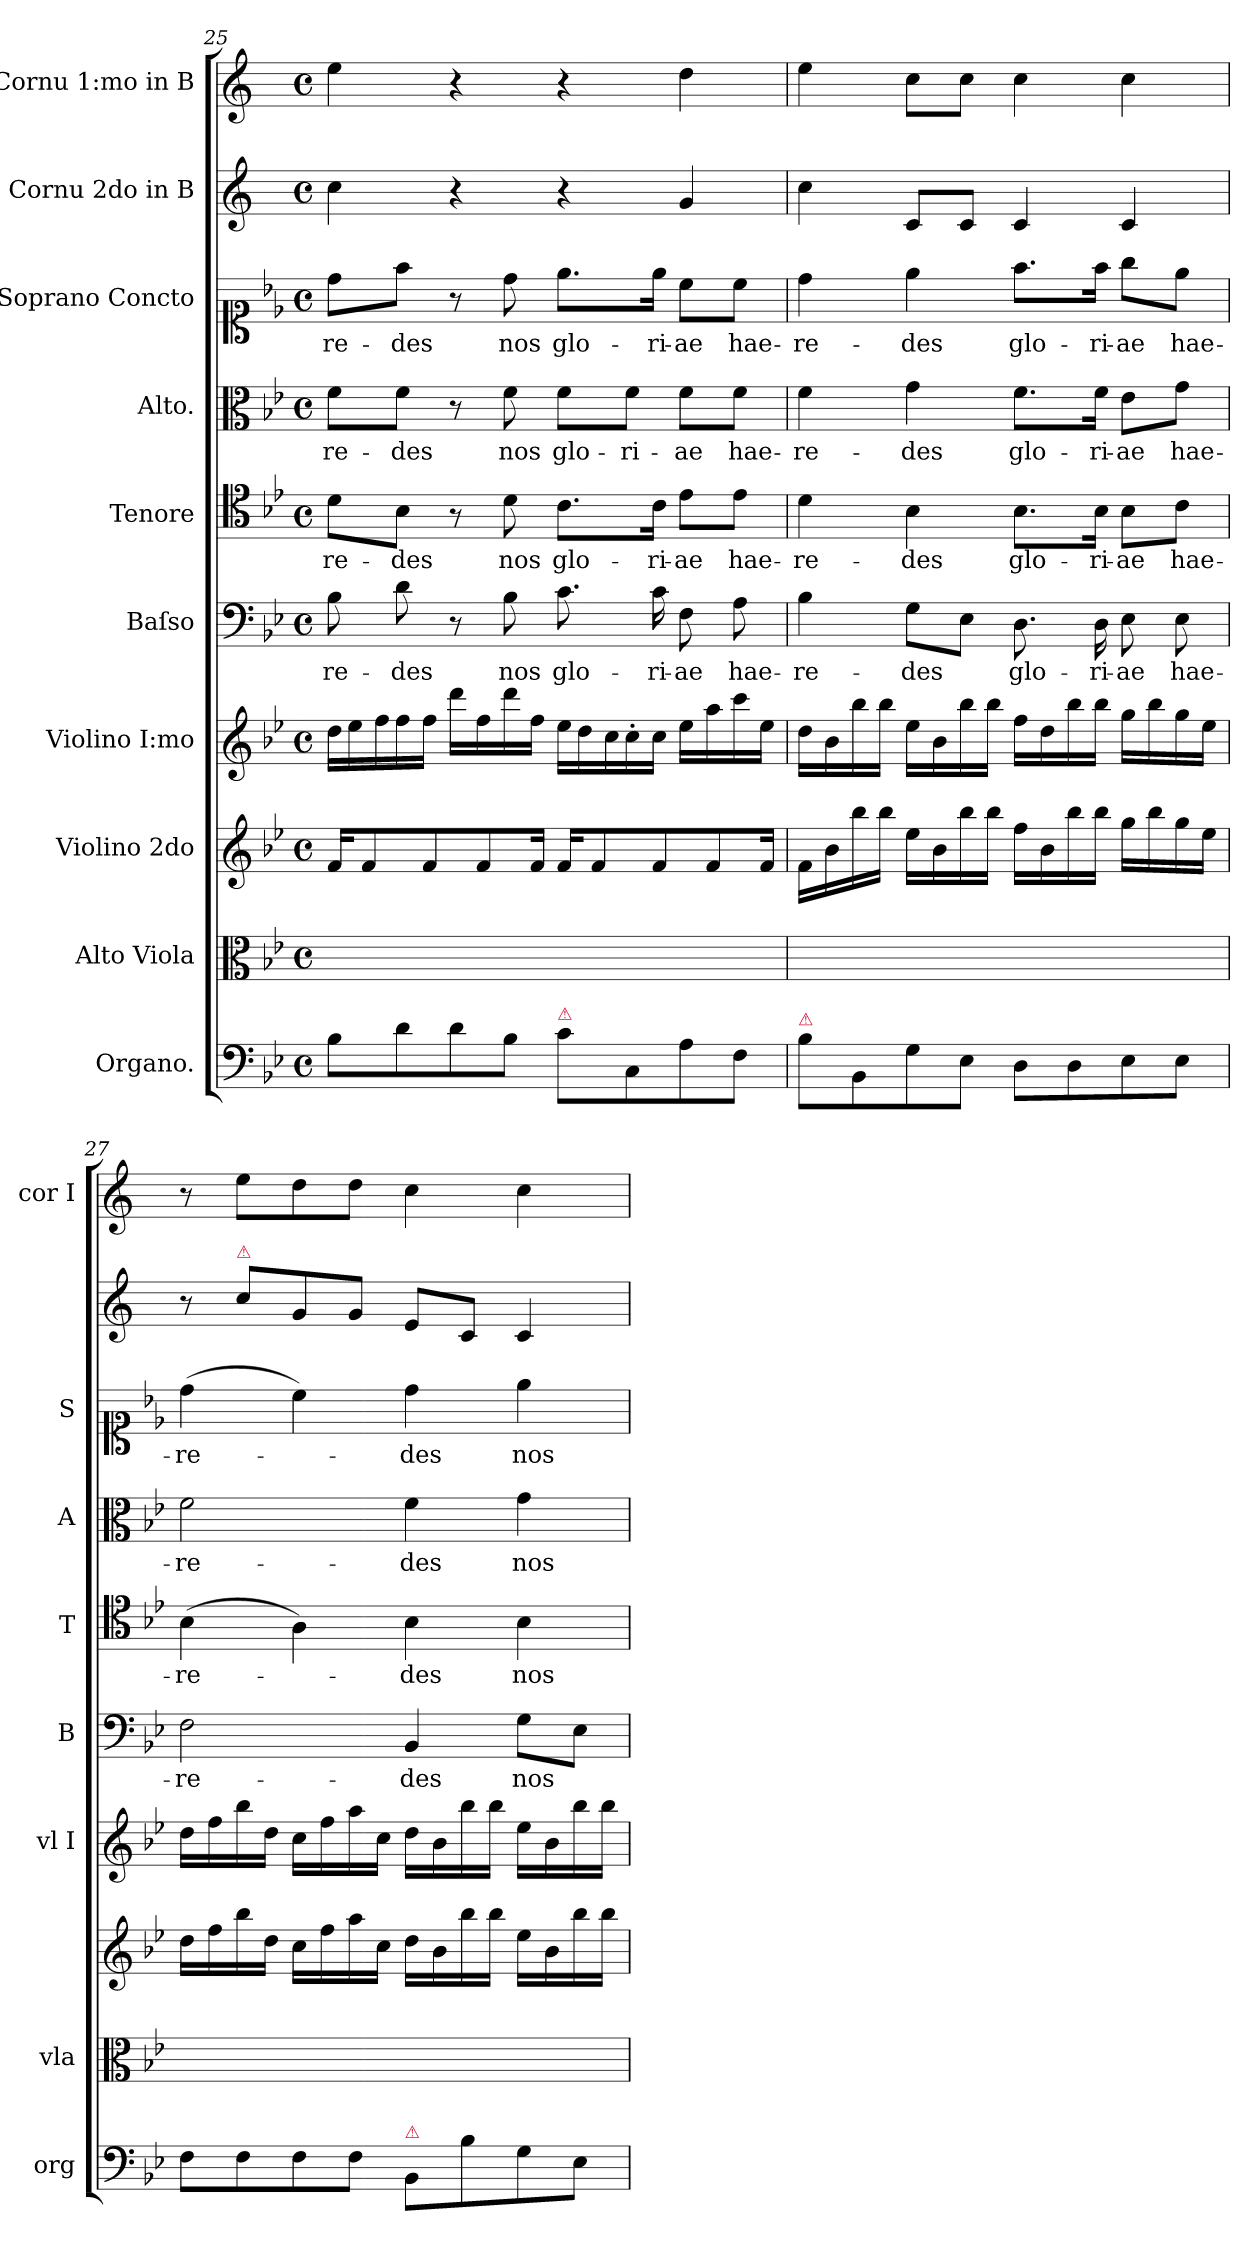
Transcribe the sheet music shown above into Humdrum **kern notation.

**kern	**kern	**kern	**kern	**kern	**text	**kern	**text	**kern	**text	**kern	**text	**kern	**kern
*part10	*part9	*part8	*part7	*part6	*part6	*part5	*part5	*part4	*part4	*part3	*part3	*part2	*part1
*staff10	*staff9	*staff8	*staff7	*staff6	*staff6	*staff5	*staff5	*staff4	*staff4	*staff3	*staff3	*staff2	*staff1
*I"Organo.	*I"Alto Viola	*I"Violino 2do	*I"Violino I:mo	*I"Baſso	*	*I"Tenore	*	*I"Alto.	*	*I"Soprano Concto	*	*I"Cornu 2do in B	*I"Cornu 1:mo in B
*I'org	*I'vla	*	*I'vl I	*I'B	*	*I'T	*	*I'A	*	*I'S	*	*	*I'cor I
*clefF4	*clefC3	*clefG2	*clefG2	*clefF4	*	*clefC4	*	*clefC3	*	*clefC1	*	*clefG2	*clefG2
*	*	*	*	*	*	*	*	*	*	*	*	*ITrd1c2	*ITrd1c2
*k[b-e-]	*k[b-e-]	*k[b-e-]	*k[b-e-]	*k[b-e-]	*	*k[b-e-]	*	*k[b-e-]	*	*k[b-e-]	*	*k[b-e-]	*k[b-e-]
*M4/4	*M4/4	*M4/4	*M4/4	*M4/4	*	*M4/4	*	*M4/4	*	*M4/4	*	*M4/4	*M4/4
*met(c)	*met(c)	*met(c)	*met(c)	*met(c)	*	*met(c)	*	*met(c)	*	*met(c)	*	*met(c)	*met(c)
*	*	*	*Xtuplet	*	*	*	*	*	*	*	*	*	*
=25	=25	=25	=25	=25	=25	=25	=25	=25	=25	=25	=25	=25	=25
8B-\L	1ryy	16f/KL	24dd\LL	8B-\	-re-	8d\L	-re-	8f\L	-re-	8dd\L	-re-	4b-\	4dd\
.	.	.	24ee-\	.	.	.	.	.	.	.	.	.	.
.	.	8f/	.	.	.	.	.	.	.	.	.	.	.
.	.	.	24ff\	.	.	.	.	.	.	.	.	.	.
8d\	.	.	16ff\	8d\	-des	8B-\J	-des	8f\J	-des	8ff\J	-des	.	.
.	.	8f/	16ff\JJ	.	.	.	.	.	.	.	.	.	.
8d\	.	.	16ddd\LL	8r	.	8r	.	8r	.	8r	.	4r	4r
.	.	8f/	16ff\	.	.	.	.	.	.	.	.	.	.
8B-\J	.	.	16ddd\	8B-\	nos	8d\	nos	8f\	nos	8dd\	nos	.	.
.	.	16f/Jk	16ff\JJ	.	.	.	.	.	.	.	.	.	.
!LO:TX:a:color=crimson:t=⚠	!	!	!	!	!	!	!	!	!	!	!	!	!
8c\L	.	16f/KL	24ee-\LL	8.c\	glo-	8.c\L	glo-	8f\L	glo-	8.ee-\L	glo-	4r	4r
.	.	.	24dd\	.	.	.	.	.	.	.	.	.	.
.	.	8f/	.	.	.	.	.	.	.	.	.	.	.
.	.	.	24cc\	.	.	.	.	.	.	.	.	.	.
8C/	.	.	16cc'\	.	.	.	.	8f\J	-ri-	.	.	.	.
.	.	8f/	16cc\JJ	16c\	-ri-	16c\Jk	-ri-	.	.	16ee-\Jk	-ri-	.	.
8A\	.	.	16ee-\LL	8F\	-ae	8e-\L	-ae	8f\L	-ae	8cc\L	-ae	4f/	4cc\
.	.	8f/	16aa\	.	.	.	.	.	.	.	.	.	.
8F\J	.	.	16ccc\	8A\	hae-	8e-\J	hae-	8f\J	hae-	8cc\J	hae-	.	.
.	.	16f/Jk	16ee-\JJ	.	.	.	.	.	.	.	.	.	.
=26	=26	=26	=26	=26	=26	=26	=26	=26	=26	=26	=26	=26	=26
!LO:TX:a:color=crimson:t=⚠	!	!	!	!	!	!	!	!	!	!	!	!	!
8B-\L	1ryy	16f\LL	16dd\LL	4B-\	-re-	4d\	-re-	4f\	-re-	4dd\	-re-	4b-\	4dd\
.	.	16b-\	16b-\	.	.	.	.	.	.	.	.	.	.
8BB-/	.	16bb-\	16bb-\	.	.	.	.	.	.	.	.	.	.
.	.	16bb-\JJ	16bb-\JJ	.	.	.	.	.	.	.	.	.	.
8G\	.	16ee-\LL	16ee-\LL	8G\L	-des	4B-\	-des	4g\	-des	4ee-\	-des	8B-/L	8b-\L
.	.	16b-\	16b-\	.	.	.	.	.	.	.	.	.	.
8E-\J	.	16bb-\	16bb-\	8E-\J	.	.	.	.	.	.	.	8B-/J	8b-\J
.	.	16bb-\JJ	16bb-\JJ	.	.	.	.	.	.	.	.	.	.
8D\L	.	16ff\LL	16ff\LL	8.D\	glo-	8.B-\L	glo-	8.f\L	glo-	8.ff\L	glo-	4B-/	4b-\
.	.	16b-\	16dd\	.	.	.	.	.	.	.	.	.	.
8D\	.	16bb-\	16bb-\	.	.	.	.	.	.	.	.	.	.
.	.	16bb-\JJ	16bb-\JJ	16D\	-ri-	16B-\Jk	-ri-	16f\Jk	-ri-	16ff\Jk	-ri-	.	.
8E-\	.	16gg\LL	16gg\LL	8E-\	-ae	8B-\L	-ae	8e-\L	-ae	8gg\L	-ae	4B-/	4b-\
.	.	16bb-\	16bb-\	.	.	.	.	.	.	.	.	.	.
8E-\J	.	16gg\	16gg\	8E-\	hae-	8c\J	hae-	8g\J	hae-	8ee-\J	hae-	.	.
.	.	16ee-\JJ	16ee-\JJ	.	.	.	.	.	.	.	.	.	.
=27	=27	=27	=27	=27	=27	=27	=27	=27	=27	=27	=27	=27	=27
8F\L	1ryy	16dd\LL	16dd\LL	2F\	-re-	(4B-\	-re-	2f\	-re-	(4dd\	-re-	8r	8r
.	.	16ff\	16ff\	.	.	.	.	.	.	.	.	.	.
!	!	!	!	!	!	!	!	!	!	!	!	!LO:TX:a:color=crimson:t=⚠	!
8F\	.	16bb-\	16bb-\	.	.	.	.	.	.	.	.	8b-\L	8dd\L
.	.	16dd\JJ	16dd\JJ	.	.	.	.	.	.	.	.	.	.
8F\	.	16cc\LL	16cc\LL	.	.	4A\)	.	.	.	4cc\)	.	8f/	8cc\
.	.	16ff\	16ff\	.	.	.	.	.	.	.	.	.	.
8F\J	.	16aa\	16aa\	.	.	.	.	.	.	.	.	8f/J	8cc\J
.	.	16cc\JJ	16cc\JJ	.	.	.	.	.	.	.	.	.	.
!LO:TX:a:color=crimson:t=⚠	!	!	!	!	!	!	!	!	!	!	!	!	!
8BB-/L	.	16dd\LL	16dd\LL	4BB-/	-des	4B-\	-des	4f\	-des	4dd\	-des	8d/L	4b-\
.	.	16b-\	16b-\	.	.	.	.	.	.	.	.	.	.
8B-\	.	16bb-\	16bb-\	.	.	.	.	.	.	.	.	8B-/J	.
.	.	16bb-\JJ	16bb-\JJ	.	.	.	.	.	.	.	.	.	.
8G\	.	16ee-\LL	16ee-\LL	8G\L	nos	4B-\	nos	4g\	nos	4ee-\	nos	4B-/	4b-\
.	.	16b-\	16b-\	.	.	.	.	.	.	.	.	.	.
8E-\J	.	16bb-\	16bb-\	8E-\J	.	.	.	.	.	.	.	.	.
.	.	16bb-\JJ	16bb-\JJ	.	.	.	.	.	.	.	.	.	.
=	=	=	=	=	=	=	=	=	=	=	=	=	=
*-	*-	*-	*-	*-	*-	*-	*-	*-	*-	*-	*-	*-	*-
